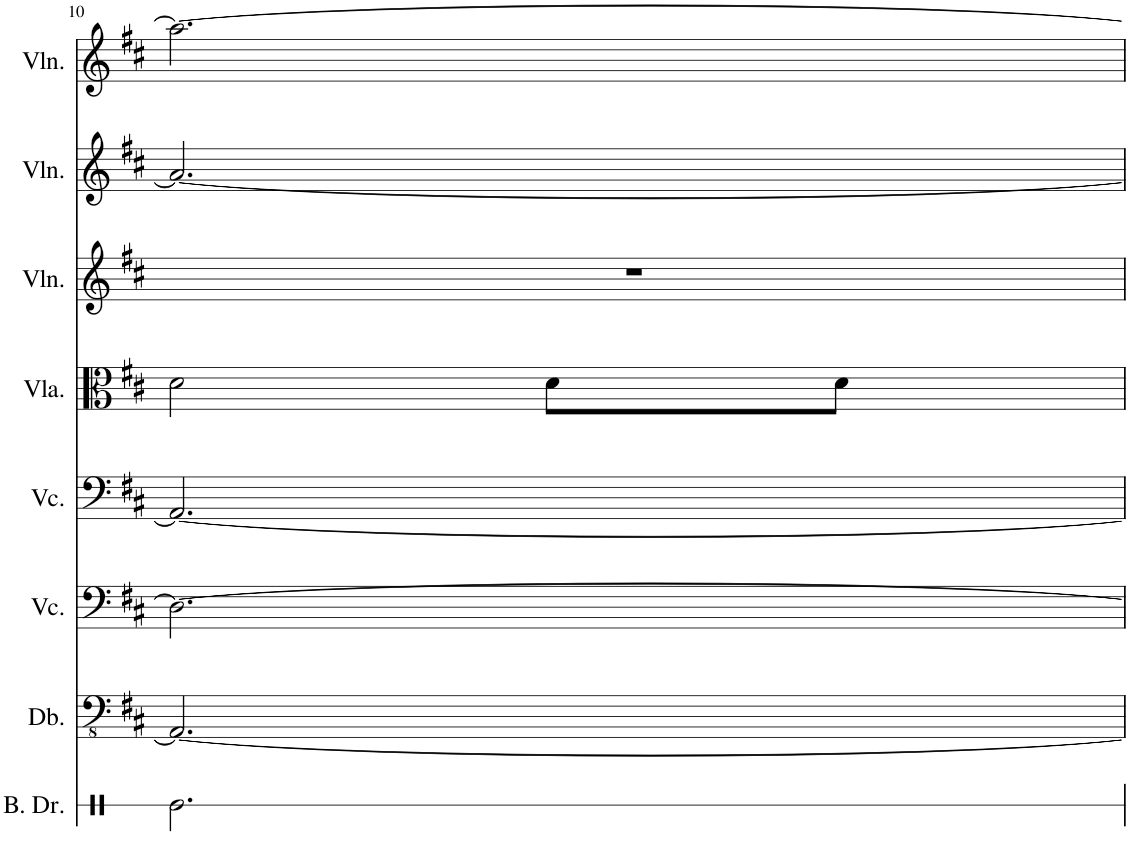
**kern	**kern	**kern	**kern	**kern	**kern	**kern	**kern
*part8	*part7	*part6	*part5	*part4	*part3	*part2	*part1
*staff8	*staff7	*staff6	*staff5	*staff4	*staff3	*staff2	*staff1
*I"Bass Drum	*I"Double Bass	*I"Violoncello	*I"Violoncello	*I"Viola	*I"Violin	*I"Violin	*I"Violin
*I'B. Dr.	*I'Db.	*I'Vc.	*I'Vc.	*I'Vla.	*I'Vln.	*I'Vln.	*I'Vln.
!!LO:PB:g=z
*clefX	*clefFv4	*clefF4	*clefF4	*clefC3	*clefG2	*clefG2	*clefG2
*	*Trd7c12	*	*	*	*	*	*
*k[]	*k[f#c#]	*k[f#c#]	*k[f#c#]	*k[f#c#]	*k[f#c#]	*k[f#c#]	*k[f#c#]
*M3/4	*M3/4	*M3/4	*M3/4	*M3/4	*M3/4	*M3/4	*M3/4
=10	=10	=10	=10	=10	=10	=10	=10
2.Re\	2.AAA/_	2.D\_	2.AA/_	2d\	2.r	2.a/_	2.aa\_
.	.	.	.	8d\L	.	.	.
.	.	.	.	8d\J	.	.	.
=	=	=	=	=	=	=	=
*-	*-	*-	*-	*-	*-	*-	*-
